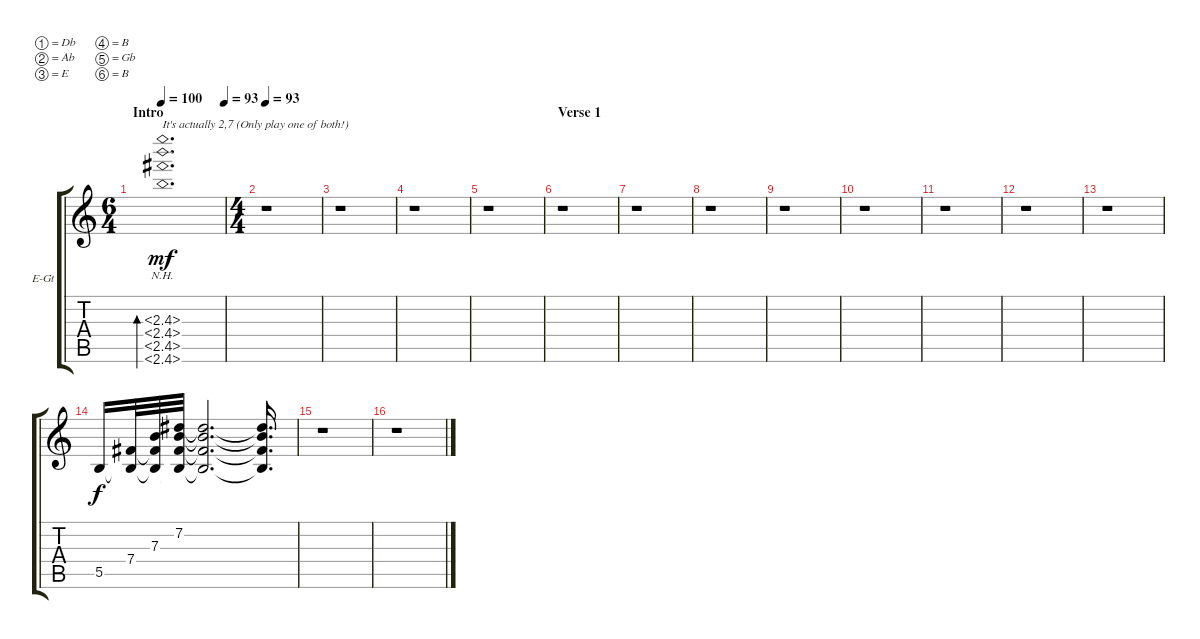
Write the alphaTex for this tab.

\bracketExtendMode groupsimilarinstruments
\firstSystemTrackNameOrientation horizontal
\otherSystemsTrackNameOrientation horizontal
\track ("Robb Flynn (Clean)" "E-Gt") {instrument electricguitarclean}
\staff {score tabs}
\tuning (Db4 Ab3 E3 B2 Gb2 B1)
\ts (6 4)
\section ("" "Intro")
\tempo 100
\tempo (93 1)
\clef g2
\ks c
(2.6{nh} 2.5{nh} 2.4{nh} 2.3{nh}).1{d bd 237 txt "It's actually 2,7 (Only play one of both!)" dy mf instrument electricguitarclean} |
\ts (4 4)
\tempo 93
r.1 |
r.1 |
r.1 |
r.1 |
\section ("" "Verse 1")
r.1 |
r.1 |
r.1 |
r.1 |
r.1 |
r.1 |
r.1 |
r.1 |
5.5.16{dy f} (7.4 5.5{t}).32 (7.3 7.4{t} 5.5{t}).32 (7.2 7.3{t} 7.4{t} 5.5{t}).32 (7.2{t} 7.3{t} 7.4{t} 5.5{t}).2{d} (7.2{t} 7.3{t} 7.4{t} 5.5{t}).16{d} |
r.1 |
r.1
